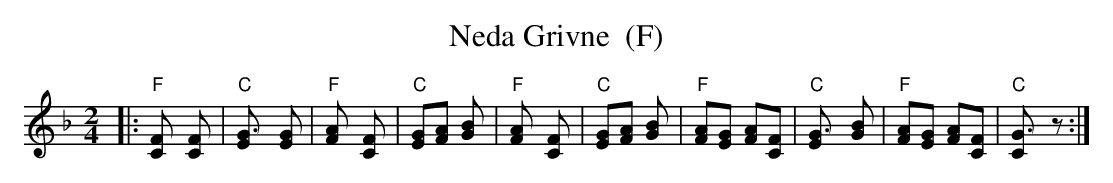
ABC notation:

X:1
T: Neda Grivne  (F)
M: 2/4
L: 1/8
K: F
|: "F"[F2C] [F2C] | "C"[G3E] [GE] \
| "F"[A2F] [F2C] | "C"[GE][AF] [B2G] \
| "F"[A2F] [F2C] | "C"[GE][AF] [B2G] \
| "F"[AF][GE] [AF][FC] | "C"[G3E] [BG] \
| "F"[AF][GE] [AF][FC] | "C"[G3C] z :|
